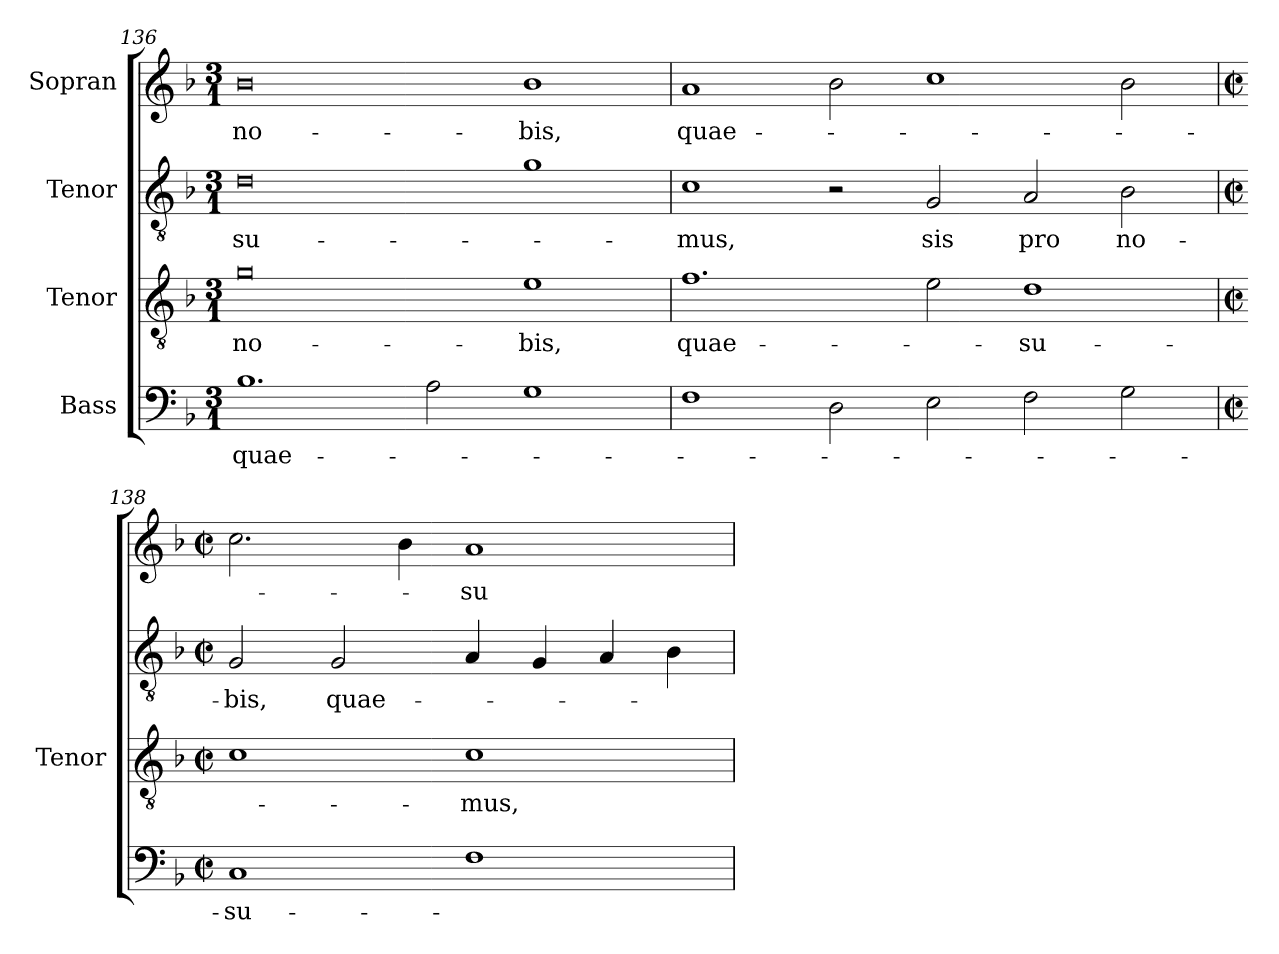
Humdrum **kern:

**kern	**text	**kern	**text	**kern	**text	**kern	**text
*part4	*part4	*part3	*part3	*part2	*part2	*part1	*part1
*staff4	*staff4	*staff3	*staff3	*staff2	*staff2	*staff1	*staff1
*I"Bass	*	*I"Tenor	*	*I"Tenor	*	*I"Sopran	*
*	*	*I'Tenor	*	*	*	*	*
*clefF4	*	*clefGv2	*	*clefGv2	*	*clefG2	*
*	*	*ITrd7c12	*	*ITrd7c12	*	*	*
*k[b-]	*	*k[b-]	*	*k[b-]	*	*k[b-]	*
*F:	*	*F:	*	*F:	*	*F:	*
*M3/1	*	*M3/1	*	*M3/1	*	*M3/1	*
=136	=136	=136	=136	=136	=136	=136	=136
!	!LO:LY:b:color=#000000	!	!	!	!	!	!
!	!	!	!LO:LY:b:color=#000000	!	!	!	!
!	!	!	!	!	!LO:LY:b:color=#000000	!	!
!	!	!	!	!	!	!	!LO:LY:b:color=#000000
1.B-i	quae-	0Gi	no-	0Di	-su-	0b-i	no-
2Ai\	.	.	.	.	.	.	.
!	!	!	!LO:LY:b:color=#000000	!	!	!	!
!	!	!	!	!	!	!	!LO:LY:b:color=#000000
1Gi	.	1Ei	-bis,	1Gi	.	1b-i	-bis,
=137	=137	=137	=137	=137	=137	=137	=137
!	!	!	!LO:LY:b:color=#000000	!	!	!	!
!	!	!	!	!	!LO:LY:b:color=#000000	!	!
!	!	!	!	!	!	!	!LO:LY:b:color=#000000
1Fi	.	1.Fi	quae-	1Ci	-mus,	1ai	quae-
2Di\	.	.	.	2r	.	2b-i\	.
!	!	!	!	!	!LO:LY:b:color=#000000	!	!
2Ei\	.	2Ei\	.	2GGi/	sis	1cci	.
!	!	!	!LO:LY:b:color=#000000	!	!	!	!
!	!	!	!	!	!LO:LY:b:color=#000000	!	!
2Fi\	.	1Di	-su-	2AAi/	pro	.	.
!	!	!	!	!	!LO:LY:b:color=#000000	!	!
2Gi\	.	.	.	2BB-i\	no-	2b-i\	.
=138	=138	=138	=138	=138	=138	=138	=138
*M2/2	*	*M2/2	*	*M2/2	*	*M2/2	*
*met(c|)	*	*met(c|)	*	*met(c|)	*	*met(c|)	*
!	!LO:LY:b:color=#000000	!	!	!	!	!	!
!	!	!	!	!	!LO:LY:b:color=#000000	!	!
1Ci	-su-	1Ci	.	2GGi/	-bis,	2.cci\	.
!	!	!	!	!	!LO:LY:b:color=#000000	!	!
.	.	.	.	2GGi/	quae-	.	.
.	.	.	.	.	.	4b-i\	.
!	!	!	!LO:LY:b:color=#000000	!	!	!	!
!	!	!	!	!	!	!	!LO:LY:b:color=#000000
1Fi	.	1Ci	-mus,	4AAi/	.	1ai	-su-
.	.	.	.	4GGi/	.	.	.
.	.	.	.	4AAi/	.	.	.
.	.	.	.	4BB-i\	.	.	.
=	=	=	=	=	=	=	=
*-	*-	*-	*-	*-	*-	*-	*-
